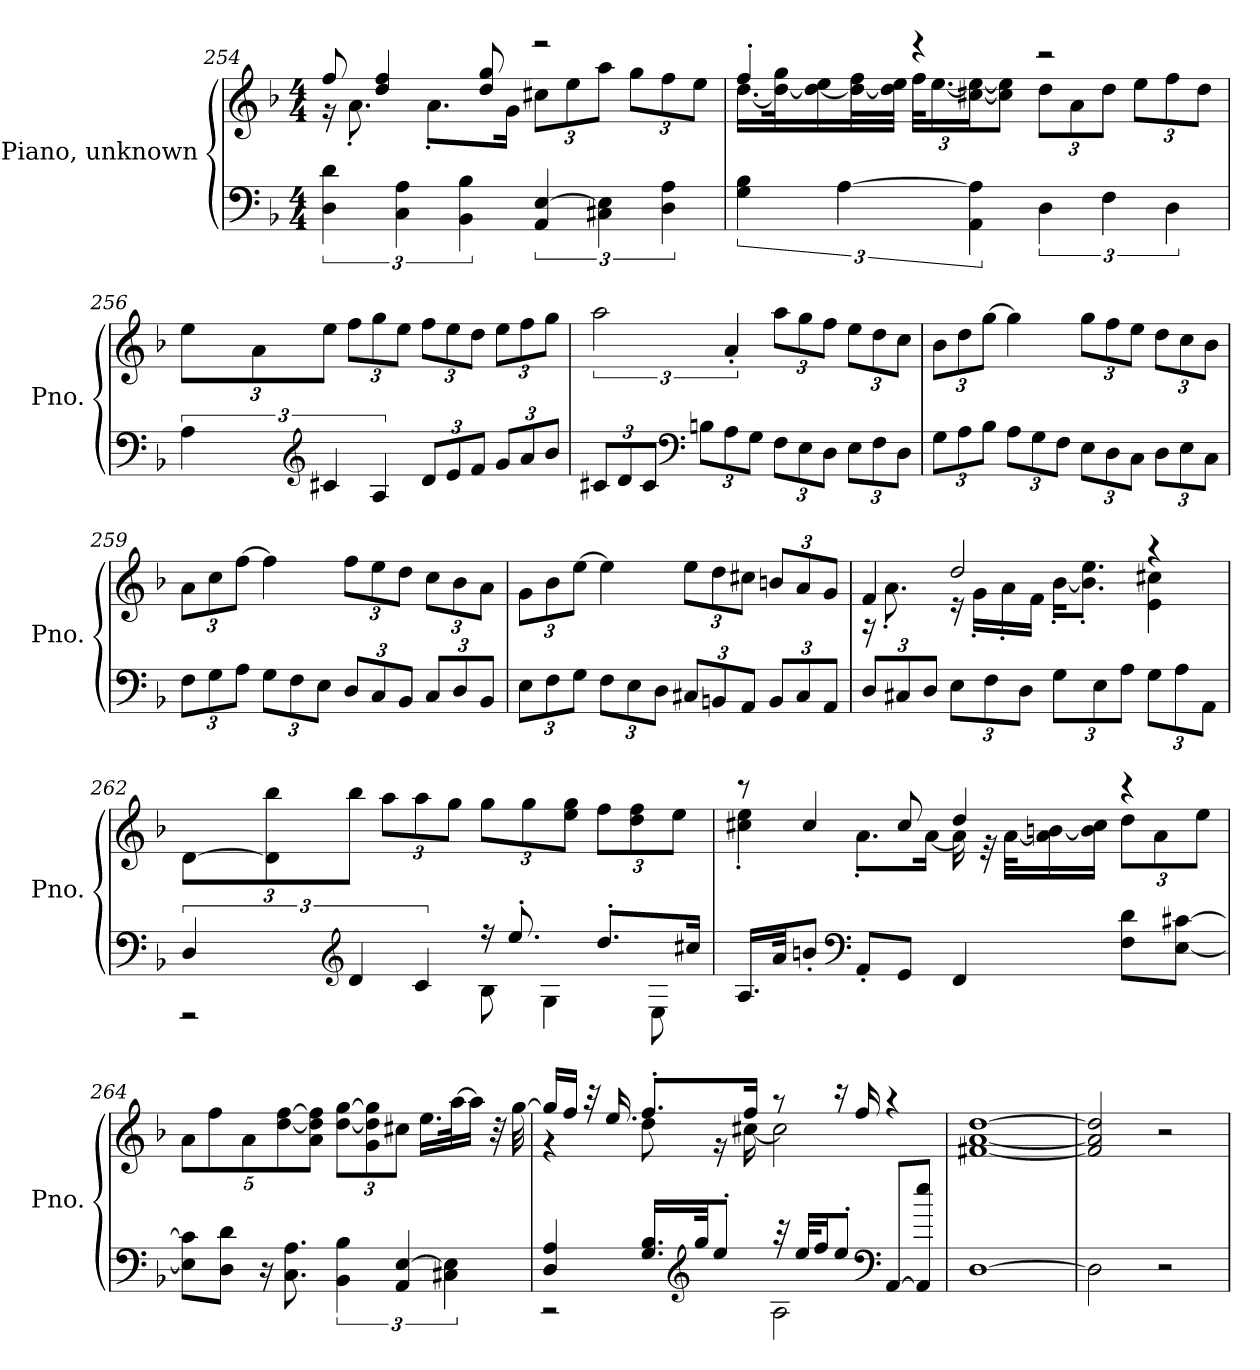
**kern	**kern
*part1	*part1
*staff2	*staff1
*I"Piano, unknown	*
*I'Pno.	*
*clefF4	*clefG2
*k[b-]	*k[b-]
*M4/4	*M4/4
=254	=254
*	*^
6D\ 6d\	8ff/	16r
.	.	8.a'\
.	4dd/ 4ff/	.
6C\ 6A\	.	.
.	.	8.a'\L
6BB-\ 6B-\	.	.
.	8dd/ 8gg/	.
.	.	16g\Jk
*	*	*Xbrackettup
6AA/ [6E/	2r	12cc#X\L
.	.	12ee\
6C#X\ 6E\]	.	12aa\J
.	.	12gg\L
6D\ 6A\	.	12ff\
.	.	12ee\J
!!LO:LB:g=z	!!
=255	=255	=255
6G\ 6B-\	4ff'/	[16.dd\LL
.	.	32dd\_ 32gg\K
.	.	16dd\_ 16ee\
[6A\	.	.
.	.	32dd\_ 32ff\L
.	.	32dd\] 32ee\JJJ
.	4r	48ff\KLL
.	.	[24.ee\
6AA\ 6A\]	.	[24cc#X\ 24ee\_J
.	.	8cc#\] 8ee\]J
6D\	2r	12dd\L
.	.	12a\
6F\	.	12dd\J
.	.	12ee\L
6D\	.	12ff\
.	.	12dd\J
*	*v	*v
=256	=256
6A\	12ee\L
.	12a\
*clefG2	*
6c#X/	12ee\J
.	12ff\L
6A/	12gg\
.	12ee\J
*Xbrackettup	*
12d/L	12ff\L
12e/	12ee\
12f/J	12dd\J
12g/L	12ee\L
12a/	12ff\
12b-/J	12gg\J
!!LO:LB:g=z
=257	=257
*	*brackettup
12c#X/L	3aa\
12d/	.
12c#/J	.
*clefF4	*
12Bn\L	.
12A\	6a'/
12G\J	.
*	*Xbrackettup
12F\L	12aa\L
12E\	12gg\
12D\J	12ff\J
12E\L	12ee\L
12F\	12dd\
12D\J	12cc\J
=258	=258
12G\L	12b-\L
12A\	12dd\
12B-\J	[12gg\J
12A\L	4gg\]
12G\	.
12F\J	.
12E\L	12gg\L
12D\	12ff\
12C\J	12ee\J
12D\L	12dd\L
12E\	12cc\
12C\J	12b-\J
=259	=259
12F\L	12a\L
12G\	12cc\
12A\J	[12ff\J
12G\L	4ff\]
12F\	.
12E\J	.
12D/L	12ff\L
12C/	12ee\
12BB-/J	12dd\J
12C/L	12cc\L
12D/	12b-\
12BB-/J	12a\J
!!LO:LB:g=z
=260	=260
12E\L	12g\L
12F\	12b-\
12G\J	[12ee\J
12F\L	4ee\]
12E\	.
12D\J	.
12C#X/L	12ee\L
12BBn/	12dd\
12AA/J	12cc#X\J
12BB/L	12bn/L
12C#/	12a/
12AA/J	12g/J
=261	=261
*	*^
12D/L	4f/	16r
.	.	8.a'\
12C#X/	.	.
12D/J	.	.
12E\L	2dd/	16r
.	.	16g'\LL
12F\	.	.
.	.	16a'\
12D\J	.	.
.	.	16f\JJ
12G\L	.	[16b-'\KL
.	.	8.b-\]' 8.ee\'J
12E\	.	.
12A\J	.	.
12G\L	4r	4e\ 4cc#X\
12A\	.	.
12AA\J	.	.
*	*v	*v
!!LO:PB:g=z
=262	=262
*brackettup	*
*^	*
6D/	2r	[12d\L
.	.	12d\] 12bb-\
*clefG2	*	*
6d/	.	12bb-\J
.	.	12aa\L
6c/	.	12aa\
.	.	12gg\J
16r	8B-\	12gg\L
8.ee'/	.	.
.	.	12gg\
.	4G\	.
.	.	12ee\ 12gg\J
8.dd'/L	.	12ff\L
.	.	12dd\ 12ff\
.	8E\	.
.	.	12ee\J
16cc#X/Jk	.	.
*v	*v	*
=263	=263
*	*^
16.A/LL	8r	4cc#X\' 4ee\'
32a/JK	.	.
8bn'/J	4cc#/	.
*clefF4	*	*
8AA'/L	.	8.a'\L
8GG/J	8cc#/	.
.	.	[16a\Jk
4FF/	4dd/	16a\]
.	.	32r
.	.	[32a\KLL
.	.	16a\] [16bn\
.	.	16b\] 16cc#\JJ
8F\ 8d\L	4r	12dd\L
.	.	12a\
[8E\ [8c#X\J	.	.
.	.	12ee\J
*	*v	*v
!!LO:LB:g=z
=264	=264
8E\] 8c#\]L	10a\L
.	10ff\
8D\ 8d\J	.
.	10a\
16r	.
.	[10dd\ [10ff\
8.C\ 8.A\	.
.	10a\ 10dd\] 10ff\]J
6BB-\ 6B-\	[12dd\ [12gg\L
.	12g\ 12dd\] 12gg\]
6AA/ [6E/	12cc#X\J
.	16.ee\LL
6C#X\ 6E\]	.
.	[32aa\K
.	16aa\JJ]
.	32r
.	[32gg\
=265	=265
*^	*^
4D/ 4A/	2r	16gg/LL]	4r
.	.	16ff/JJ	.
.	.	32r	.
.	.	16.ee/	.
16.G/ 16.B-/LL	.	8.ff'/L	8dd\
*clefG2	*	*	*
32gg/JK	.	.	.
8ee'/J	.	.	16r
.	.	16ff/Jk	[16cc#X\
32r	2A\	8r	2cc#\]
32ee/KLL	.	.	.
16ff/J	.	.	.
8ee'/J	.	16r	.
.	.	16ff/	.
*clefF4	*	*	*
[8AA/L	.	4r	.
8AA/] 8ee/J	.	.	.
*v	*v	*	*
*	*v	*v
=266	=266
[1D	[1f#X [1a [1dd
=267	=267
2D\]	2f#/] 2a/] 2dd/]
2r	2r
=	=
*-	*-
